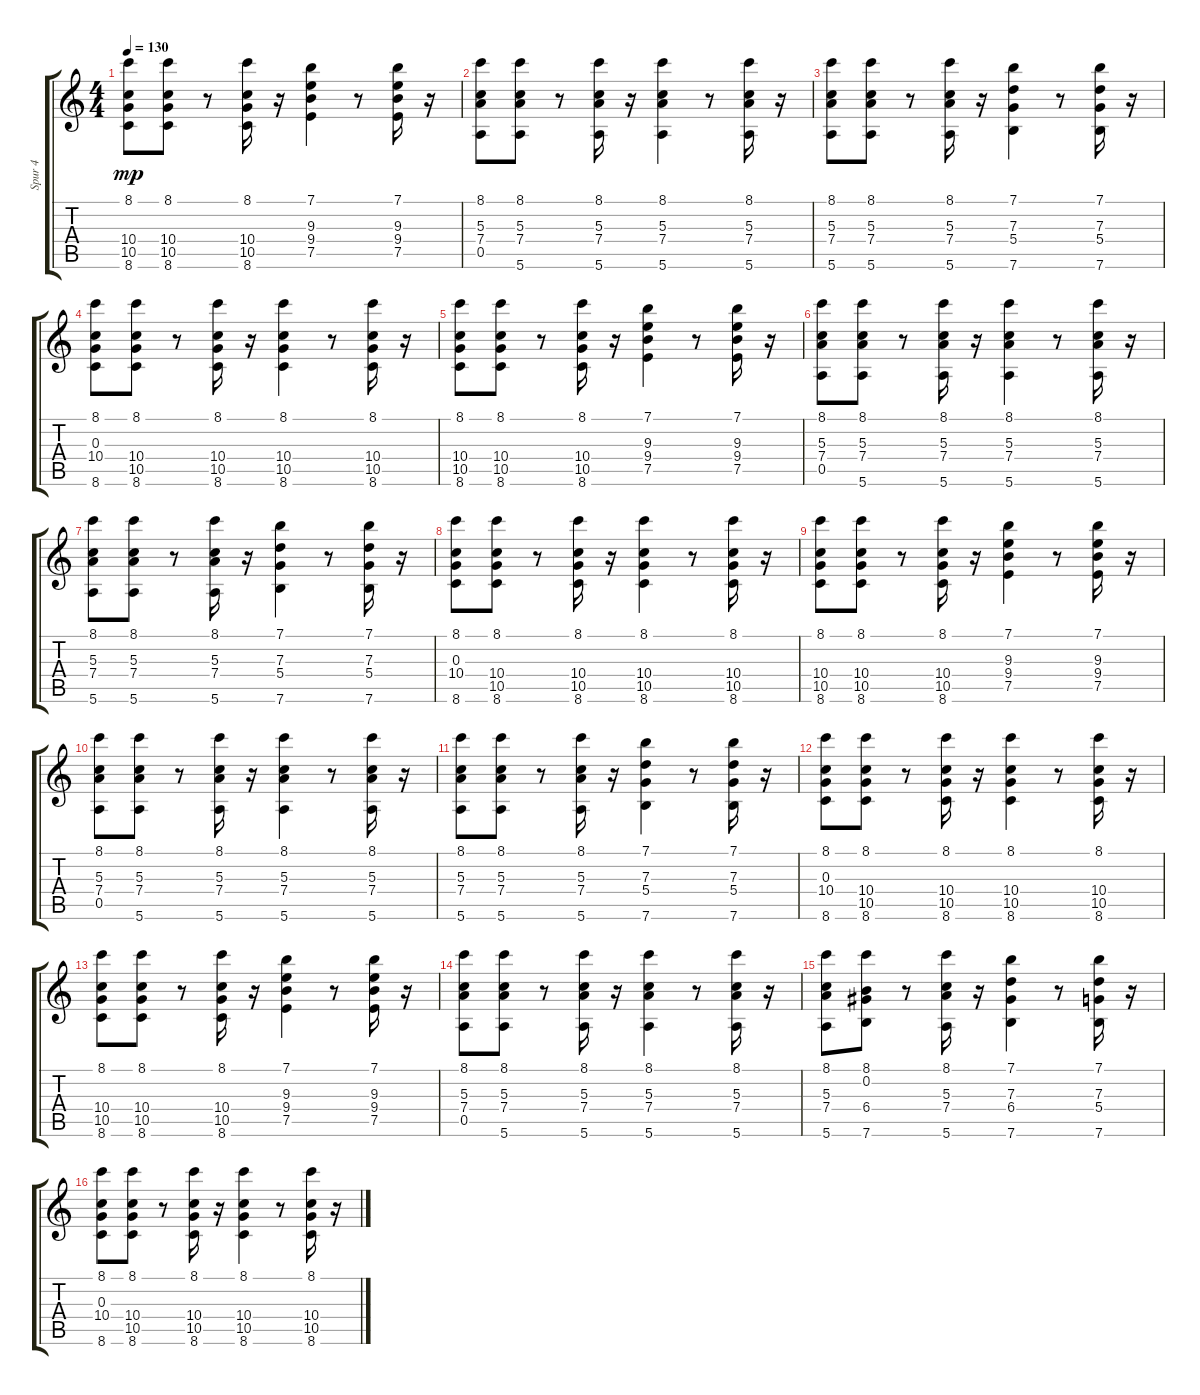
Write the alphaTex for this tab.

\track ("Spur 4" "Spur 4") {instrument acousticguitarsteel}
\staff {score tabs}
\tuning (E4 B3 G3 D3 A2 E2) {hide}
\ts (4 4)
\tempo 130
\clef g2
\ks c
(8.1 10.4 10.5 8.6).8{dy mp} (8.1 10.4 10.5 8.6).8 r.8 (8.1 10.4 10.5 8.6).16 r.16 (7.1 9.3 9.4 7.5).4 r.8 (7.1 9.3 9.4 7.5).16 r.16 |
(8.1 5.3 7.4 0.5).8 (8.1 5.3 7.4 5.6).8 r.8 (8.1 5.3 7.4 5.6).16 r.16 (8.1 5.3 7.4 5.6).4 r.8 (8.1 5.3 7.4 5.6).16 r.16 |
(8.1 5.3 7.4 5.6).8 (8.1 5.3 7.4 5.6).8 r.8 (8.1 5.3 7.4 5.6).16 r.16 (7.1 7.3 5.4 7.6).4 r.8 (7.1 7.3 5.4 7.6).16 r.16 |
(8.1 0.3 10.4 8.6).8 (8.1 10.4 10.5 8.6).8 r.8 (8.1 10.4 10.5 8.6).16 r.16 (8.1 10.4 10.5 8.6).4 r.8 (8.1 10.4 10.5 8.6).16 r.16 |
(8.1 10.4 10.5 8.6).8 (8.1 10.4 10.5 8.6).8 r.8 (8.1 10.4 10.5 8.6).16 r.16 (7.1 9.3 9.4 7.5).4 r.8 (7.1 9.3 9.4 7.5).16 r.16 |
(8.1 5.3 7.4 0.5).8 (8.1 5.3 7.4 5.6).8 r.8 (8.1 5.3 7.4 5.6).16 r.16 (8.1 5.3 7.4 5.6).4 r.8 (8.1 5.3 7.4 5.6).16 r.16 |
(8.1 5.3 7.4 5.6).8 (8.1 5.3 7.4 5.6).8 r.8 (8.1 5.3 7.4 5.6).16 r.16 (7.1 7.3 5.4 7.6).4 r.8 (7.1 7.3 5.4 7.6).16 r.16 |
(8.1 0.3 10.4 8.6).8 (8.1 10.4 10.5 8.6).8 r.8 (8.1 10.4 10.5 8.6).16 r.16 (8.1 10.4 10.5 8.6).4 r.8 (8.1 10.4 10.5 8.6).16 r.16 |
(8.1 10.4 10.5 8.6).8 (8.1 10.4 10.5 8.6).8 r.8 (8.1 10.4 10.5 8.6).16 r.16 (7.1 9.3 9.4 7.5).4 r.8 (7.1 9.3 9.4 7.5).16 r.16 |
(8.1 5.3 7.4 0.5).8 (8.1 5.3 7.4 5.6).8 r.8 (8.1 5.3 7.4 5.6).16 r.16 (8.1 5.3 7.4 5.6).4 r.8 (8.1 5.3 7.4 5.6).16 r.16 |
(8.1 5.3 7.4 5.6).8 (8.1 5.3 7.4 5.6).8 r.8 (8.1 5.3 7.4 5.6).16 r.16 (7.1 7.3 5.4 7.6).4 r.8 (7.1 7.3 5.4 7.6).16 r.16 |
(8.1 0.3 10.4 8.6).8 (8.1 10.4 10.5 8.6).8 r.8 (8.1 10.4 10.5 8.6).16 r.16 (8.1 10.4 10.5 8.6).4 r.8 (8.1 10.4 10.5 8.6).16 r.16 |
(8.1 10.4 10.5 8.6).8 (8.1 10.4 10.5 8.6).8 r.8 (8.1 10.4 10.5 8.6).16 r.16 (7.1 9.3 9.4 7.5).4 r.8 (7.1 9.3 9.4 7.5).16 r.16 |
(8.1 5.3 7.4 0.5).8 (8.1 5.3 7.4 5.6).8 r.8 (8.1 5.3 7.4 5.6).16 r.16 (8.1 5.3 7.4 5.6).4 r.8 (8.1 5.3 7.4 5.6).16 r.16 |
(8.1 5.3 7.4 5.6).8 (8.1 0.2 6.4 7.6).8 r.8 (8.1 5.3 7.4 5.6).16 r.16 (7.1 7.3 6.4 7.6).4 r.8 (7.1 7.3 5.4 7.6).16 r.16 |
(8.1 0.3 10.4 8.6).8 (8.1 10.4 10.5 8.6).8 r.8 (8.1 10.4 10.5 8.6).16 r.16 (8.1 10.4 10.5 8.6).4 r.8 (8.1 10.4 10.5 8.6).16 r.16
